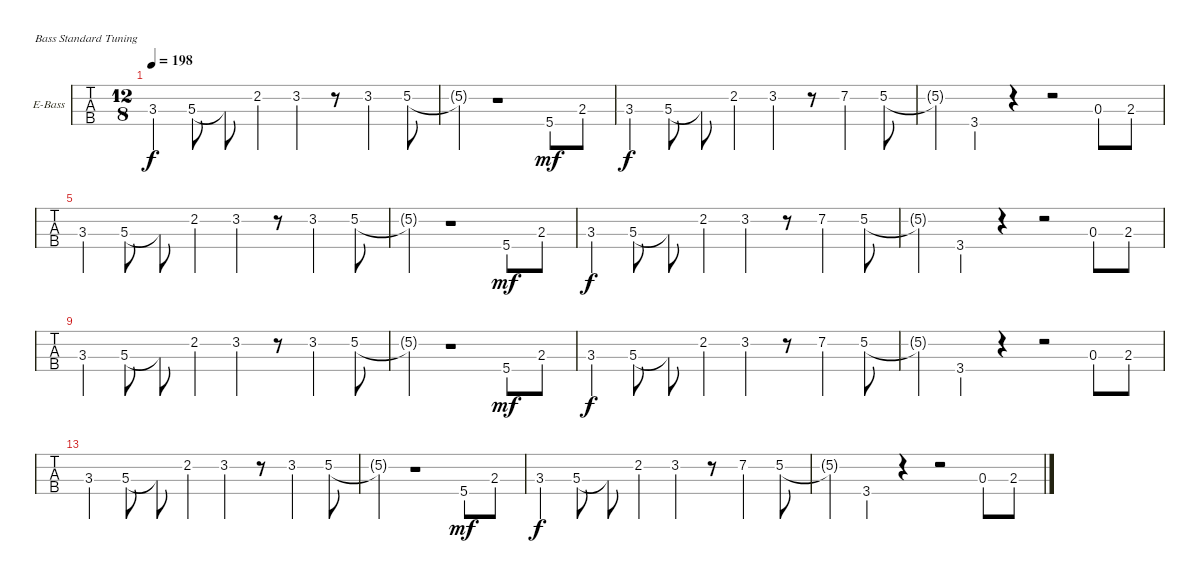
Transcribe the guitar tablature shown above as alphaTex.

\bracketExtendMode nobrackets
\firstSystemTrackNameOrientation horizontal
\otherSystemsTrackNameOrientation horizontal
\defaultBarNumberDisplay FirstOfSystem
\track ("Bass" "E-Bass") {instrument electricbassfinger}
\staff {tabs}
\tuning (G2 D2 A1 E1)
\ts (12 8)
\tempo 198
\clef f4
\ks c
3.3.4{dy f} 5.3.8 5.3{t}.8 2.2.4 3.2.4 r.8 3.2.4 5.2.8 |
5.2{t}.4 r.1 5.4.8{dy mf} 2.3.8 |
3.3.4{dy f} 5.3.8 5.3{t}.8 2.2.4 3.2.4 r.8 7.2.4 5.2.8 |
5.2{t}.4 3.4.4 r.4 r.2 0.3.8 2.3.8 |
3.3.4 5.3.8 5.3{t}.8 2.2.4 3.2.4 r.8 3.2.4 5.2.8 |
5.2{t}.4 r.1 5.4.8{dy mf} 2.3.8 |
3.3.4{dy f} 5.3.8 5.3{t}.8 2.2.4 3.2.4 r.8 7.2.4 5.2.8 |
5.2{t}.4 3.4.4 r.4 r.2 0.3.8 2.3.8 |
3.3.4 5.3.8 5.3{t}.8 2.2.4 3.2.4 r.8 3.2.4 5.2.8 |
5.2{t}.4 r.1 5.4.8{dy mf} 2.3.8 |
3.3.4{dy f} 5.3.8 5.3{t}.8 2.2.4 3.2.4 r.8 7.2.4 5.2.8 |
5.2{t}.4 3.4.4 r.4 r.2 0.3.8 2.3.8 |
3.3.4 5.3.8 5.3{t}.8 2.2.4 3.2.4 r.8 3.2.4 5.2.8 |
5.2{t}.4 r.1 5.4.8{dy mf} 2.3.8 |
3.3.4{dy f} 5.3.8 5.3{t}.8 2.2.4 3.2.4 r.8 7.2.4 5.2.8 |
5.2{t}.4 3.4.4 r.4 r.2 0.3.8 2.3.8
